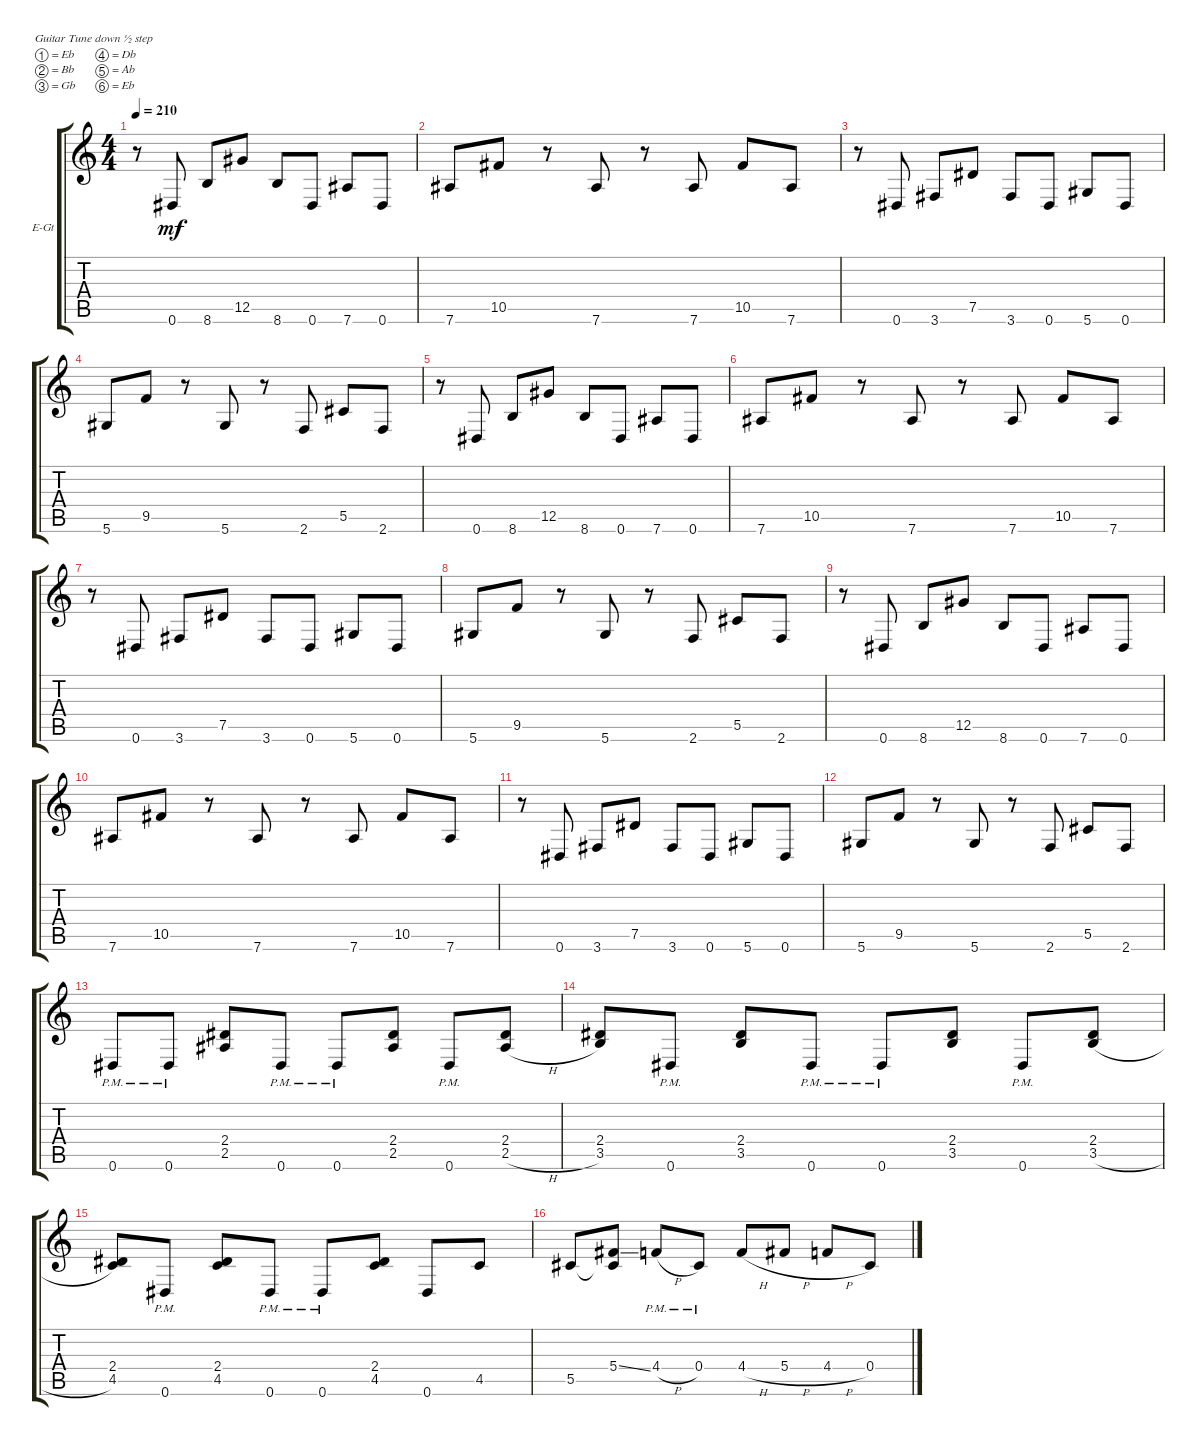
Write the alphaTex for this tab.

\bracketExtendMode groupsimilarinstruments
\firstSystemTrackNameOrientation horizontal
\otherSystemsTrackNameOrientation horizontal
\track ("left" "E-Gt") {instrument distortionguitar}
\staff {score tabs}
\tuning (Eb4 Bb3 Gb3 Db3 Ab2 Eb2)
\ts (4 4)
\tempo 210
\clef g2
\ks c
r.8{dy mf} 0.6.8 8.6.8 12.5.8 8.6.8 0.6.8 7.6.8 0.6.8 |
7.6.8 10.5.8 r.8 7.6.8 r.8 7.6.8 10.5.8 7.6.8 |
r.8 0.6.8 3.6.8 7.5.8 3.6.8 0.6.8 5.6.8 0.6.8 |
5.6.8 9.5.8 r.8 5.6.8 r.8 2.6.8 5.5.8 2.6.8 |
r.8 0.6.8 8.6.8 12.5.8 8.6.8 0.6.8 7.6.8 0.6.8 |
7.6.8 10.5.8 r.8 7.6.8 r.8 7.6.8 10.5.8 7.6.8 |
r.8 0.6.8 3.6.8 7.5.8 3.6.8 0.6.8 5.6.8 0.6.8 |
5.6.8 9.5.8 r.8 5.6.8 r.8 2.6.8 5.5.8 2.6.8 |
r.8 0.6.8 8.6.8 12.5.8 8.6.8 0.6.8 7.6.8 0.6.8 |
7.6.8 10.5.8 r.8 7.6.8 r.8 7.6.8 10.5.8 7.6.8 |
r.8 0.6.8 3.6.8 7.5.8 3.6.8 0.6.8 5.6.8 0.6.8 |
5.6.8 9.5.8 r.8 5.6.8 r.8 2.6.8 5.5.8 2.6.8 |
0.6{pm}.8 0.6{pm}.8 (2.5 2.4).8 0.6{pm}.8 0.6{pm}.8 (2.5 2.4).8 0.6{pm}.8 (2.5{h} 2.4).8 |
(3.5 2.4).8 0.6{pm}.8 (3.5 2.4).8 0.6{pm}.8 0.6{pm}.8 (3.5 2.4).8 0.6{pm}.8 (3.5{h} 2.4).8 |
(4.5 2.4).8 0.6{pm}.8 (4.5 2.4).8 0.6{pm}.8 0.6{pm}.8 (4.5 2.4).8 0.6.8 4.5.8 |
5.5.8 (5.4{ss} 5.5{t}).8 4.4{h pm}.8 0.4{pm}.8 4.4{h}.8 5.4{h}.8 4.4{h}.8 0.4.8
